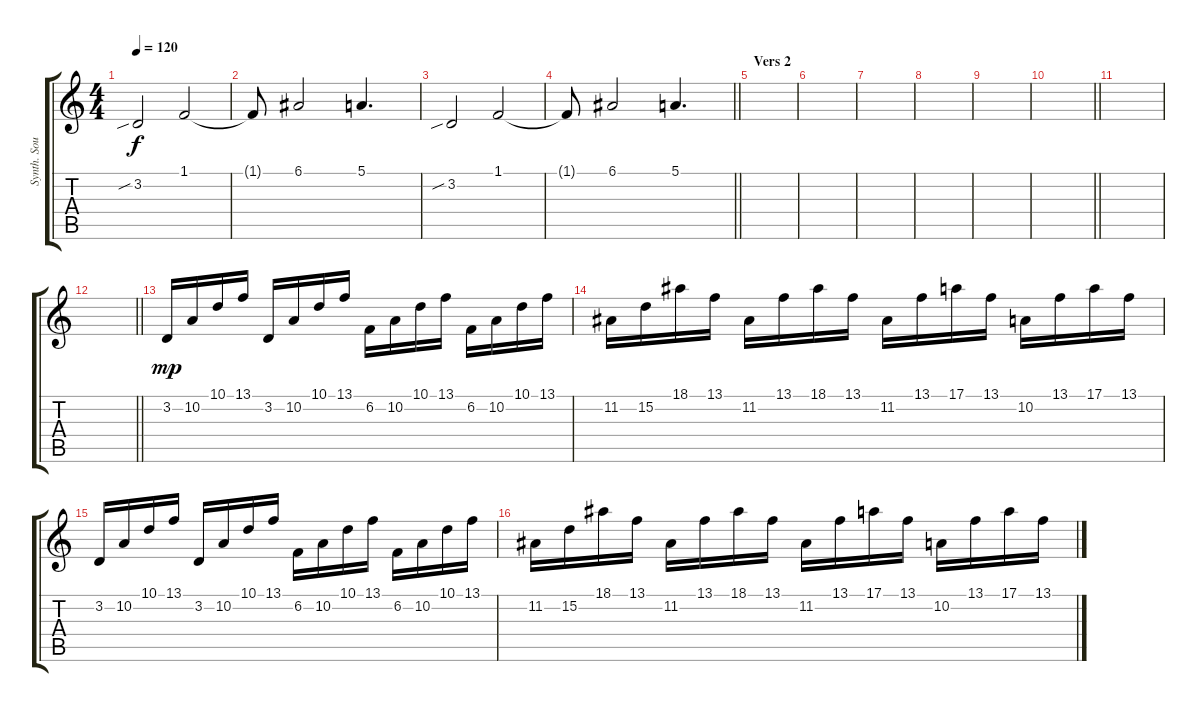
\track ("Synth. Sounds 2" "Synth. Sou") {instrument lead2sawtooth}
\staff {score tabs}
\tuning (E4 B3 G3 D3 A2 E2) {hide}
\ts (4 4)
\tempo 120
\clef g2
\ks c
3.2{sib}.2{dy f volume 10} 1.1.2 |
1.1{t}.8 6.1.2 5.1.4{d} |
3.2{sib}.2 1.1.2 |
\barLineRight lightlight
1.1{t}.8 6.1.2 5.1.4{d} |
\section ("" "Vers 2")
|
|
|
|
|
\barLineRight lightlight
|
|
\barLineRight lightlight
|
3.2.16{dy mp} 10.2.16 10.1.16 13.1.16 3.2.16 10.2.16 10.1.16 13.1.16 6.2.16 10.2.16 10.1.16 13.1.16 6.2.16 10.2.16 10.1.16 13.1.16 |
11.2.16 15.2.16 18.1.16 13.1.16 11.2.16 13.1.16 18.1.16 13.1.16 11.2.16 13.1.16 17.1.16 13.1.16 10.2.16 13.1.16 17.1.16 13.1.16 |
3.2.16 10.2.16 10.1.16 13.1.16 3.2.16 10.2.16 10.1.16 13.1.16 6.2.16 10.2.16 10.1.16 13.1.16 6.2.16 10.2.16 10.1.16 13.1.16 |
11.2.16 15.2.16 18.1.16 13.1.16 11.2.16 13.1.16 18.1.16 13.1.16 11.2.16 13.1.16 17.1.16 13.1.16 10.2.16 13.1.16 17.1.16 13.1.16
